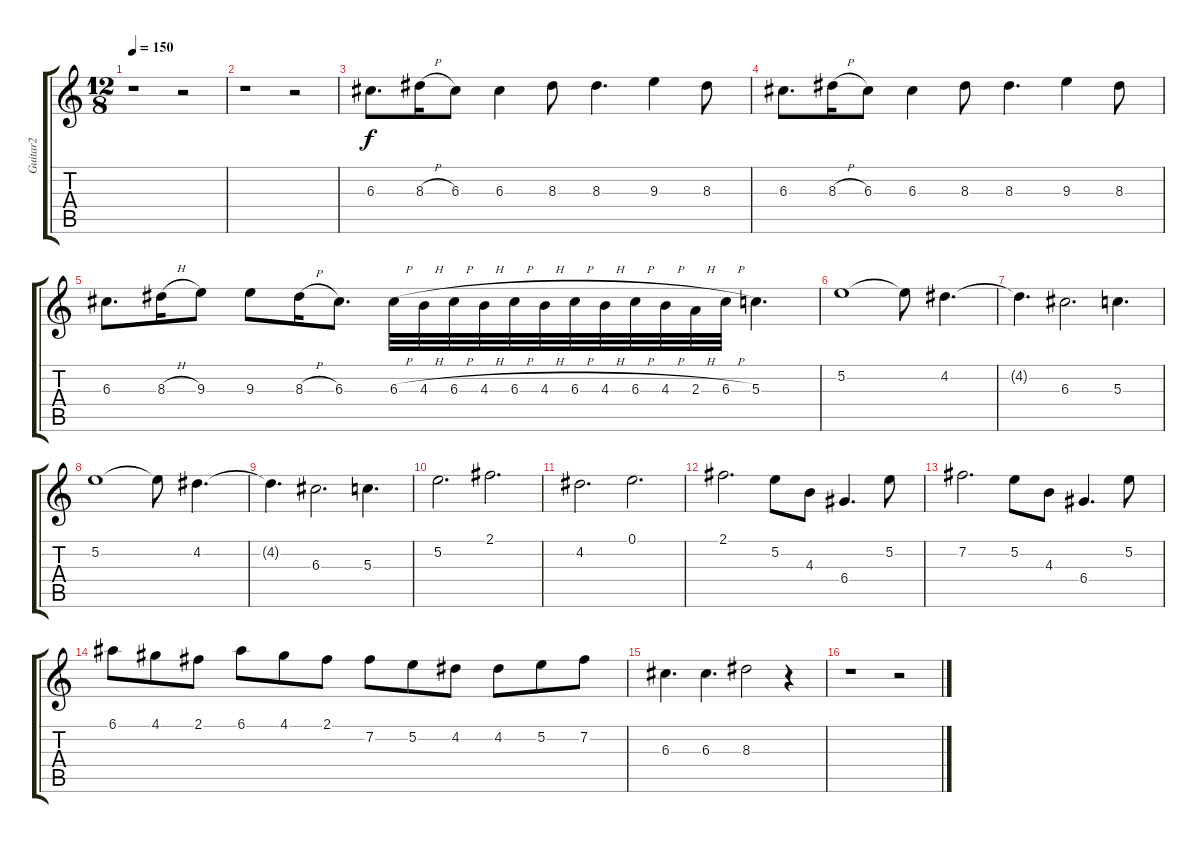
\track ("Guitar2" "Guitar2") {instrument distortionguitar}
\staff {score tabs}
\tuning (E4 B3 G3 D3 A2 E2) {hide}
\ts (12 8)
\tempo 150
\clef g2
\ks c
r.1{dy f} r.2 |
r.1 r.2 |
6.3.8{d} 8.3{h}.16 6.3.8 6.3.4 8.3.8 8.3.4{d} 9.3.4 8.3.8 |
6.3.8{d} 8.3{h}.16 6.3.8 6.3.4 8.3.8 8.3.4{d} 9.3.4 8.3.8 |
6.3.8{d} 8.3{h}.16 9.3.8 9.3.8 8.3{h}.16 6.3.8{d} 6.3{h}.32 4.3{h}.32 6.3{h}.32 4.3{h}.32 6.3{h}.32 4.3{h}.32 6.3{h}.32 4.3{h}.32 6.3{h}.32 4.3{h}.32 2.3{h}.32 6.3{h}.32 5.3.4{d} |
5.2.1 5.2{t}.8 4.2.4{d} |
4.2{t}.4{d} 6.3.2{d} 5.3.4{d} |
5.2.1 5.2{t}.8 4.2.4{d} |
4.2{t}.4{d} 6.3.2{d} 5.3.4{d} |
5.2.2{d} 2.1.2{d} |
4.2.2{d} 0.1.2{d} |
2.1.2{d} 5.2.8 4.3.8 6.4.4{d} 5.2.8 |
7.2.2{d} 5.2.8 4.3.8 6.4.4{d} 5.2.8 |
6.1.8 4.1.8 2.1.8 6.1.8 4.1.8 2.1.8 7.2.8 5.2.8 4.2.8 4.2.8 5.2.8 7.2.8 |
6.3.4{d} 6.3.4{d} 8.3.2 r.4 |
r.1 r.2
